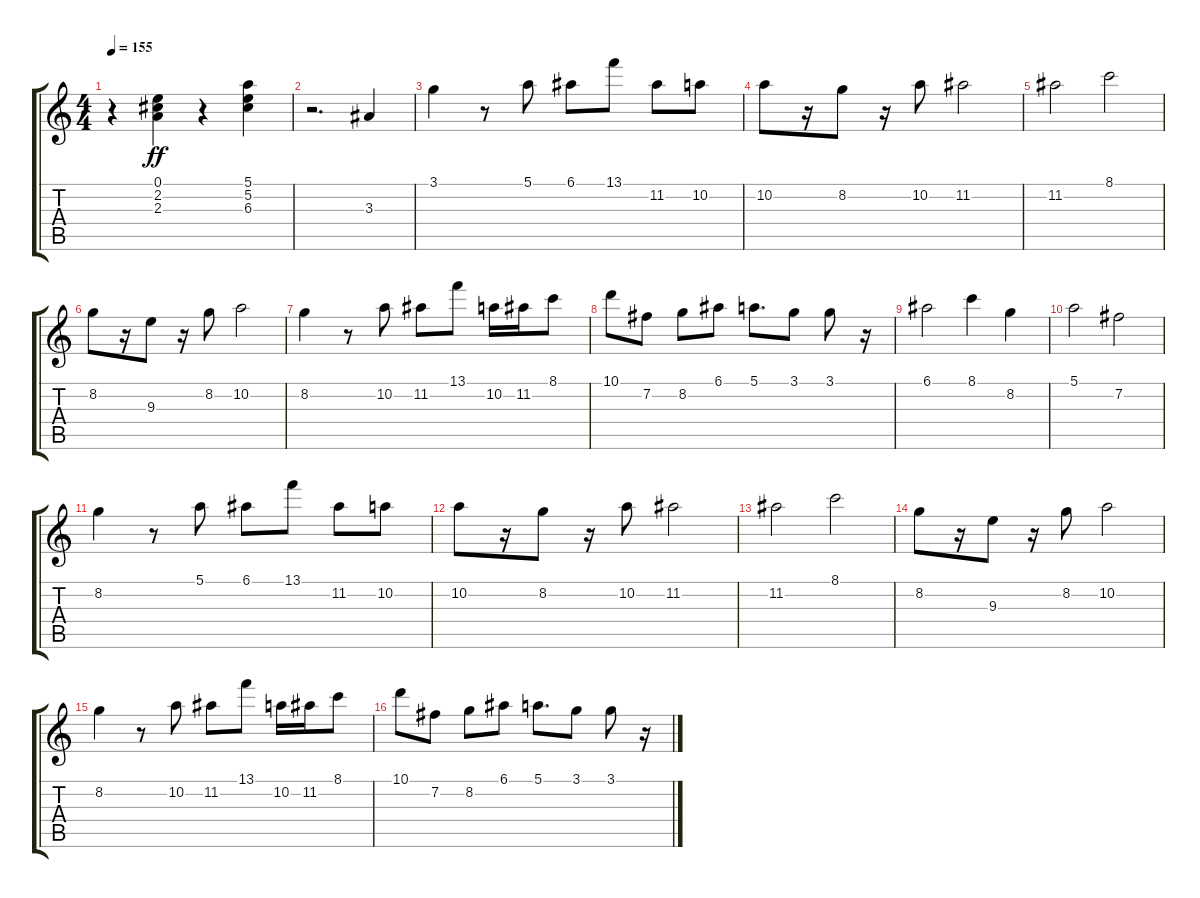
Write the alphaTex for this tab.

\track "" {instrument distortionguitar}
\staff {score tabs}
\tuning (E4 B3 G3 D3 A2 E2) {hide}
\ts (4 4)
\tempo 155
\clef g2
\ks c
r.4{dy ff} (0.1 2.2 2.3).4 r.4 (5.1 5.2 6.3).4 |
r.2{d} 3.3.4 |
3.1.4 r.8 5.1.8 6.1.8 13.1.8 11.2.8 10.2.8 |
10.2.8 r.16 8.2.8 r.16 10.2.8 11.2.2 |
11.2.2 8.1.2 |
8.2.8 r.16 9.3.8 r.16 8.2.8 10.2.2 |
8.2.4 r.8 10.2.8 11.2.8 13.1.8 10.2.16 11.2.16 8.1.8 |
10.1.8 7.2.8 8.2.8 6.1.8 5.1.8{d} 3.1.8 3.1.8 r.16 |
6.1.2 8.1.4 8.2.4 |
5.1.2 7.2.2 |
8.2.4 r.8 5.1.8 6.1.8 13.1.8 11.2.8 10.2.8 |
10.2.8 r.16 8.2.8 r.16 10.2.8 11.2.2 |
11.2.2 8.1.2 |
8.2.8 r.16 9.3.8 r.16 8.2.8 10.2.2 |
8.2.4 r.8 10.2.8 11.2.8 13.1.8 10.2.16 11.2.16 8.1.8 |
10.1.8 7.2.8 8.2.8 6.1.8 5.1.8{d} 3.1.8 3.1.8 r.16
